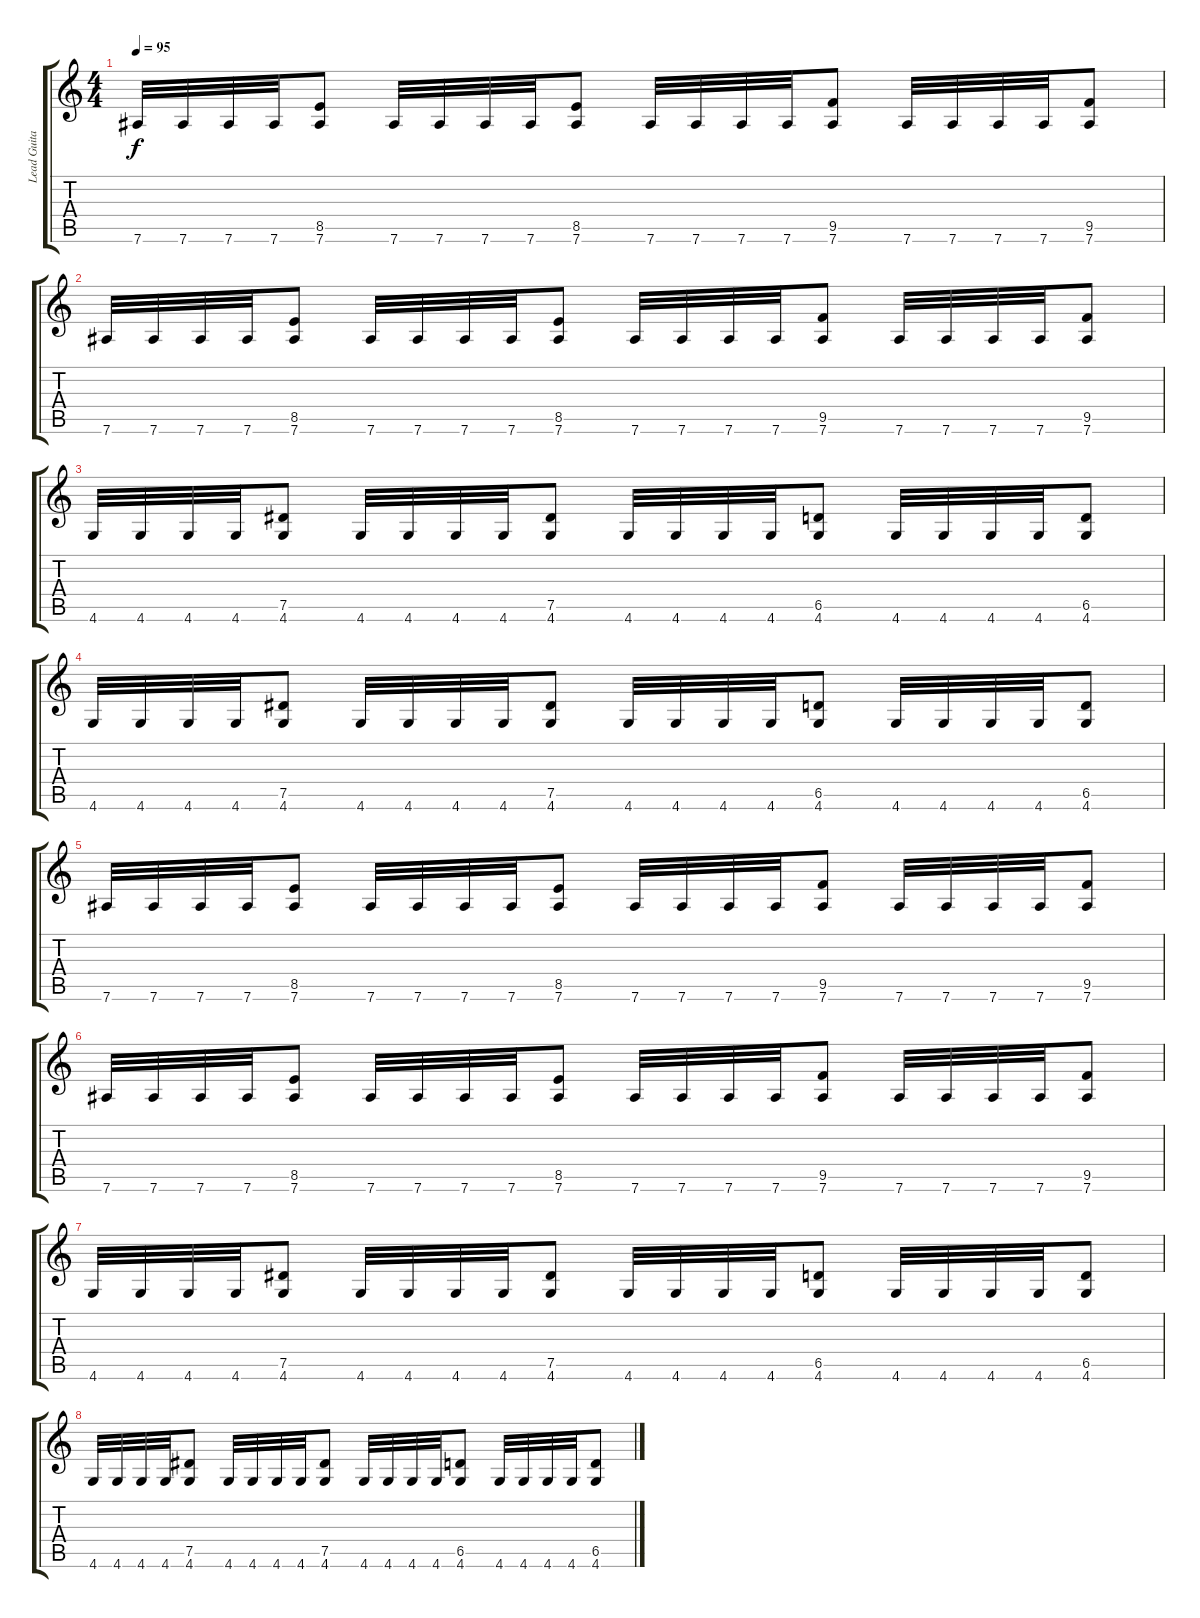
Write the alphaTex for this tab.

\track ("Lead Guitar" "Lead Guita") {instrument distortionguitar}
\staff {score tabs}
\tuning (Eb4 Bb3 Gb3 Db3 Ab2 Eb2) {hide}
\ts (4 4)
\tempo 95
\clef g2
\ks c
7.6.32{dy f balance 16} 7.6.32 7.6.32 7.6.32 (8.5 7.6).8 7.6.32 7.6.32 7.6.32 7.6.32 (8.5 7.6).8 7.6.32 7.6.32 7.6.32 7.6.32 (9.5 7.6).8 7.6.32 7.6.32 7.6.32 7.6.32 (9.5 7.6).8 |
7.6.32{balance 16} 7.6.32 7.6.32 7.6.32 (8.5 7.6).8 7.6.32 7.6.32 7.6.32 7.6.32 (8.5 7.6).8 7.6.32 7.6.32 7.6.32 7.6.32 (9.5 7.6).8 7.6.32 7.6.32 7.6.32 7.6.32 (9.5 7.6).8 |
4.6.32 4.6.32 4.6.32 4.6.32 (7.5 4.6).8 4.6.32 4.6.32 4.6.32 4.6.32 (7.5 4.6).8 4.6.32 4.6.32 4.6.32 4.6.32 (6.5 4.6).8 4.6.32 4.6.32 4.6.32 4.6.32 (6.5 4.6).8 |
4.6.32 4.6.32 4.6.32 4.6.32 (7.5 4.6).8 4.6.32 4.6.32 4.6.32 4.6.32 (7.5 4.6).8 4.6.32 4.6.32 4.6.32 4.6.32 (6.5 4.6).8 4.6.32 4.6.32 4.6.32 4.6.32 (6.5 4.6).8 |
7.6.32{balance 16} 7.6.32 7.6.32 7.6.32 (8.5 7.6).8 7.6.32 7.6.32 7.6.32 7.6.32 (8.5 7.6).8 7.6.32 7.6.32 7.6.32 7.6.32 (9.5 7.6).8 7.6.32 7.6.32 7.6.32 7.6.32 (9.5 7.6).8 |
7.6.32{balance 16} 7.6.32 7.6.32 7.6.32 (8.5 7.6).8 7.6.32 7.6.32 7.6.32 7.6.32 (8.5 7.6).8 7.6.32 7.6.32 7.6.32 7.6.32 (9.5 7.6).8 7.6.32 7.6.32 7.6.32 7.6.32 (9.5 7.6).8 |
4.6.32 4.6.32 4.6.32 4.6.32 (7.5 4.6).8 4.6.32 4.6.32 4.6.32 4.6.32 (7.5 4.6).8 4.6.32 4.6.32 4.6.32 4.6.32 (6.5 4.6).8 4.6.32 4.6.32 4.6.32 4.6.32 (6.5 4.6).8 |
4.6.32 4.6.32 4.6.32 4.6.32 (7.5 4.6).8 4.6.32 4.6.32 4.6.32 4.6.32 (7.5 4.6).8 4.6.32 4.6.32 4.6.32 4.6.32 (6.5 4.6).8 4.6.32 4.6.32 4.6.32 4.6.32 (6.5 4.6).8
